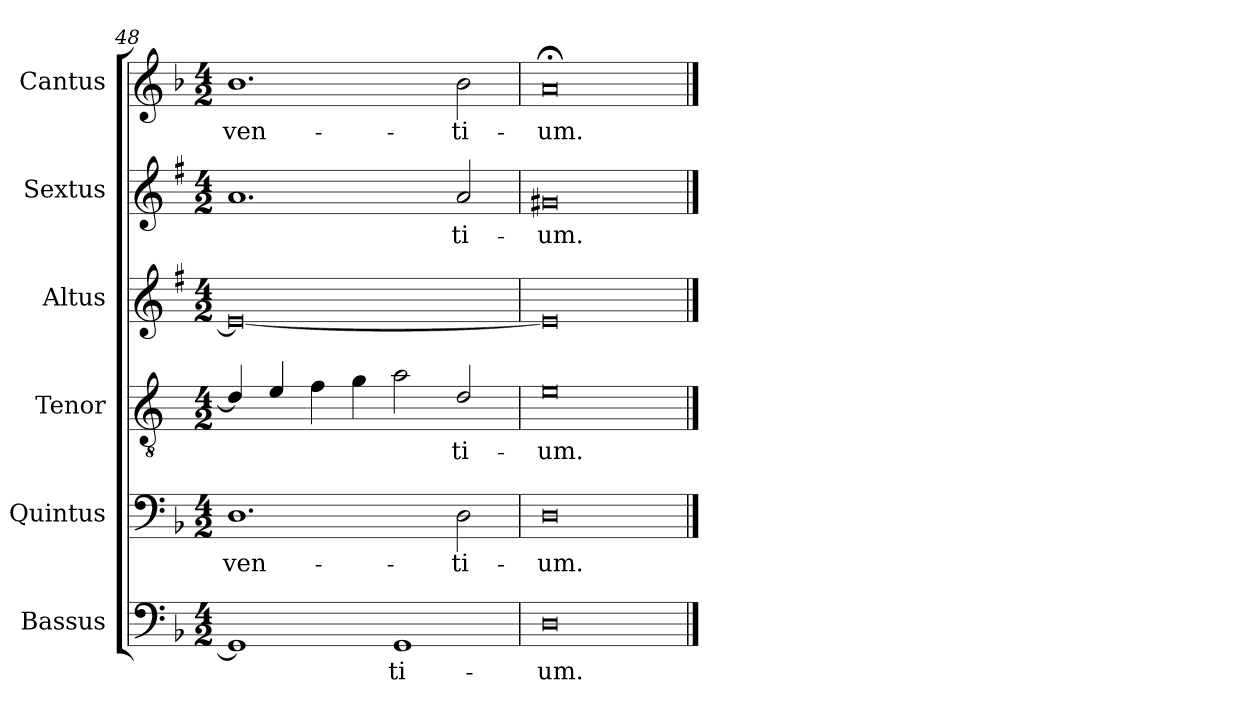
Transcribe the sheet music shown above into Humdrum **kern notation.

**kern	**text	**kern	**text	**kern	**text	**kern	**text	**kern	**text	**kern	**text
*part6	*part6	*part5	*part5	*part4	*part4	*part3	*part3	*part2	*part2	*part1	*part1
*staff6	*staff6	*staff5	*staff5	*staff4	*staff4	*staff3	*staff3	*staff2	*staff2	*staff1	*staff1
*I"Bassus	*	*I"Quintus	*	*I"Tenor	*	*I"Altus	*	*I"Sextus	*	*I"Cantus	*
*I'B	*	*	*	*I'T	*	*I'A	*	*	*	*I'C	*
*clefF4	*	*clefF4	*	*clefGv2	*	*clefG2	*	*clefG2	*	*clefG2	*
*	*	*	*	*ITrd4c7	*	*ITrd1c2	*	*ITrd1c2	*	*	*
*k[b-]	*	*k[b-]	*	*k[b-]	*	*k[b-]	*	*k[b-]	*	*k[b-]	*
*F:	*	*F:	*	*F:	*	*F:	*	*F:	*	*F:	*
*M4/2	*	*M4/2	*	*M4/2	*	*M4/2	*	*M4/2	*	*M4/2	*
=48	=48	=48	=48	=48	=48	=48	=48	=48	=48	=48	=48
!	!	!	!LO:LY:b	!	!	!	!	!	!	!	!LO:LY:b
1GG]	.	1.D	-ven-	4G/]	.	0d_	.	1.g	.	1.b-	-ven-
.	.	.	.	4A/	.	.	.	.	.	.	.
.	.	.	.	4B-\	.	.	.	.	.	.	.
.	.	.	.	4c\	.	.	.	.	.	.	.
!	!LO:LY:b	!	!	!	!	!	!	!	!	!	!
1GG	-ti-	.	.	2d\	.	.	.	.	.	.	.
!	!	!	!LO:LY:b	!	!LO:LY:b	!	!	!	!LO:LY:b	!	!LO:LY:b
.	.	2D\	-ti-	2G/	-ti-	.	.	2g/	-ti-	2b-\	-ti-
=49	=49	=49	=49	=49	=49	=49	=49	=49	=49	=49	=49
!	!LO:LY:b	!	!LO:LY:b	!	!LO:LY:b	!	!	!	!LO:LY:b	!	!LO:LY:b
0D	-um.	0D	-um.	0A	-um.	0d]	.	0f#X	-um.	0a;<	-um.
==	==	==	==	==	==	==	==	==	==	==	==
*-	*-	*-	*-	*-	*-	*-	*-	*-	*-	*-	*-
